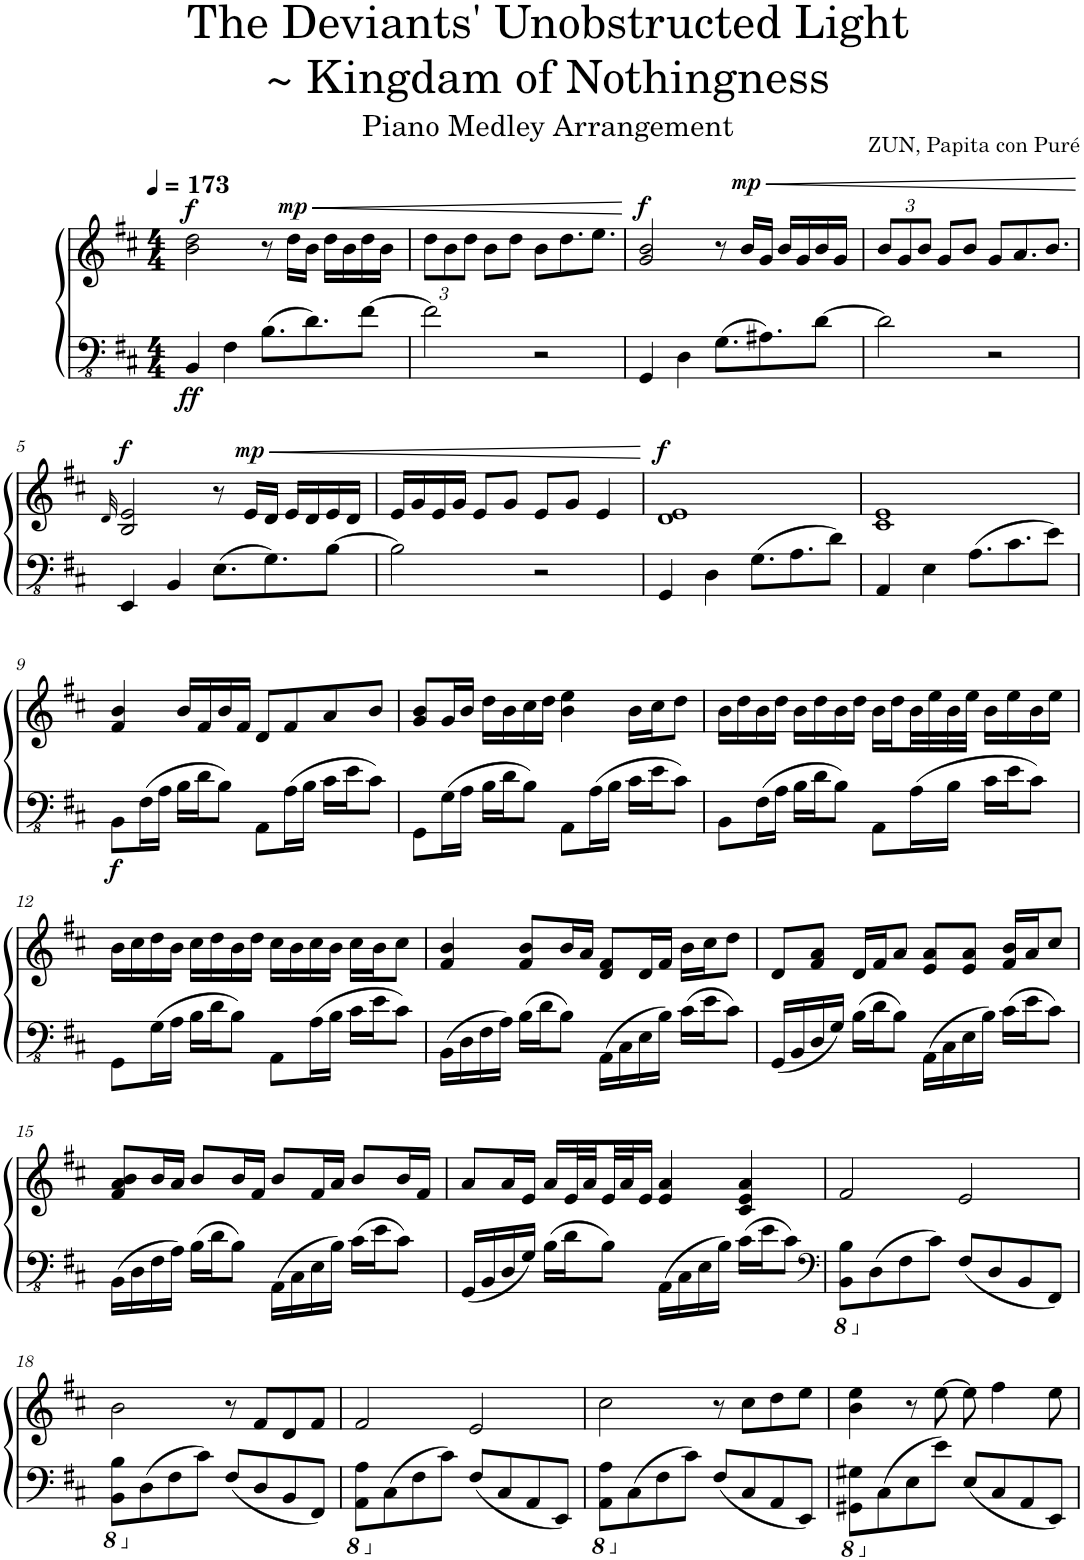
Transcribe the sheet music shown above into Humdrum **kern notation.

**kern	**dynam	**kern	**dynam
*part2	*part2	*part1	*part1
*staff2	*staff2	*staff1	*staff1
*I"Piano, Left Hand	*	*I"Piano, Right Hand	*
*I'Pno	*	*I'Pno	*
*clefFv4	*	*clefG2	*
*k[f#c#]	*	*k[f#c#]	*
*M4/4	*	*M4/4	*
*MM173	*	*MM173	*
=1	=1	=1	=1
!	!LO:DY:b	!	!LO:DY:a
4BBB/	ff	2b\ 2dd\	f
4FF#\	.	.	.
(8.BB\L	.	8r	.
!	!	!	!LO:HP:b
!	!	!	!LO:DY:n=1:a
.	.	16dd\LL	< mp
8.D\)	.	16b\JJ	.
.	.	16dd\LL	.
.	.	16b\	.
[8F#\J	.	16dd\	.
.	.	16b\JJ	.
=2	=2	=2	=2
*	*	*Xbrackettup	*
2F#\]	.	12dd\L	.
.	.	12b\	.
.	.	12dd\J	.
.	.	8b\L	.
.	.	8dd\J	.
2r	.	8b\L	.
.	.	8.dd\	.
.	.	8.ee\J	.
.	.	.	[
=3	=3	=3	=3
!	!	!	!LO:DY:a
4GGG/	.	2g/ 2b/	f
4DD\	.	.	.
(8.GG\L	.	8r	.
!	!	!	!LO:HP:b
!	!	!	!LO:DY:n=1:a
.	.	16b/LL	< mp
8.AA#X\)	.	16g/JJ	.
.	.	16b/LL	.
.	.	16g/	.
[8D\J	.	16b/	.
.	.	16g/JJ	.
=4	=4	=4	=4
2D\]	.	12b/L	.
.	.	12g/	.
.	.	12b/J	.
.	.	8g/L	.
.	.	8b/J	.
2r	.	8g/L	.
.	.	8.a/	.
.	.	8.b/J	.
.	.	.	[
!!LO:LB:g=z
=5	=5	=5	=5
.	.	32qd/	.
!	!	!	!LO:DY:a
4EEE/	.	2B/ 2e/	f
4BBB/	.	.	.
(8.EE\L	.	8r	.
!	!	!	!LO:HP:b
!	!	!	!LO:DY:n=1:a
.	.	16e/LL	< mp
8.GG\)	.	16d/JJ	.
.	.	16e/LL	.
.	.	16d/	.
[8BB\J	.	16e/	.
.	.	16d/JJ	.
=6	=6	=6	=6
2BB\]	.	16e/LL	.
.	.	16g/	.
.	.	16e/	.
.	.	16g/JJ	.
.	.	8e/L	.
.	.	8g/J	.
2r	.	8e/L	.
.	.	8g/J	.
.	.	4e/	.
.	.	.	[
=7	=7	=7	=7
!	!	!	!LO:DY:a
4GGG/	.	1d 1e	f
4DD\	.	.	.
(8.GG\L	.	.	.
8.AA\	.	.	.
8D\J)	.	.	.
=8	=8	=8	=8
4AAA/	.	1c# 1e	.
4EE\	.	.	.
(8.AA\L	.	.	.
8.C#\	.	.	.
8E\J)	.	.	.
!!LO:LB:g=z
=9	=9	=9	=9
!	!LO:DY:b	!	!
8BBB\L	f	4f#/ 4b/	.
(16FF#\L	.	.	.
16AA\JJ	.	.	.
16BB\LL	.	16b/LL	.
16D\J	.	16f#/	.
8BB\J)	.	16b/	.
.	.	16f#/JJ	.
8AAA\L	.	8d/L	.
(16AA\L	.	8f#/	.
16BB\JJ	.	.	.
16C#\LL	.	8a/	.
16E\J	.	.	.
8C#\J)	.	8b/J	.
=10	=10	=10	=10
8GGG\L	.	8g/ 8b/L	.
(16GG\L	.	16g/L	.
16AA\JJ	.	16b/JJ	.
16BB\LL	.	16dd\LL	.
16D\J	.	16b\	.
8BB\J)	.	16cc#\	.
.	.	16dd\JJ	.
8AAA\L	.	4b\ 4ee\	.
(16AA\L	.	.	.
16BB\JJ	.	.	.
16C#\LL	.	16b\LL	.
16E\J	.	16cc#\J	.
8C#\J)	.	8dd\J	.
=11	=11	=11	=11
8BBB\L	.	16b\LL	.
.	.	16dd\	.
(16FF#\L	.	16b\	.
16AA\JJ	.	16dd\JJ	.
16BB\LL	.	16b\LL	.
16D\J	.	16dd\	.
8BB\J)	.	16b\	.
.	.	16dd\JJ	.
8AAA\L	.	16b\LL	.
.	.	16dd\	.
(16AA\L	.	32b\L	.
.	.	32ee\	.
16BB\JJ	.	32b\	.
.	.	32ee\JJJ	.
16C#\LL	.	16b\LL	.
16E\J	.	16ee\	.
8C#\J)	.	16b\	.
.	.	16ee\JJ	.
!!LO:LB:g=z
=12	=12	=12	=12
8GGG\L	.	16b\LL	.
.	.	16cc#\	.
(16GG\L	.	16dd\	.
16AA\JJ	.	16b\JJ	.
16BB\LL	.	16cc#\LL	.
16D\J	.	16dd\	.
8BB\J)	.	16b\	.
.	.	16dd\JJ	.
8AAA\L	.	16cc#\LL	.
.	.	16b\	.
(16AA\L	.	16cc#\	.
16BB\JJ	.	16b\JJ	.
16C#\LL	.	16cc#\LL	.
16E\J	.	16b\J	.
8C#\J)	.	8cc#\J	.
=13	=13	=13	=13
(16BBB\LL	.	4f#/ 4b/	.
16DD\	.	.	.
16FF#\	.	.	.
16AA\JJ)	.	.	.
(16BB\LL	.	8f#/ 8b/L	.
16D\J	.	.	.
8BB\J)	.	16b/L	.
.	.	16a/JJ	.
(16AAA\LL	.	8d/ 8f#/L	.
16CC#\	.	.	.
16EE\	.	16d/L	.
16BB\JJ)	.	16f#/JJ	.
(16C#\LL	.	16b\LL	.
16E\J	.	16cc#\J	.
8C#\J)	.	8dd\J	.
=14	=14	=14	=14
(16GGG/LL	.	8d/L	.
16BBB/	.	.	.
16DD/	.	8f#/ 8a/J	.
16GG/JJ)	.	.	.
(16BB\LL	.	16d/LL	.
16D\J	.	16f#/J	.
8BB\J)	.	8a/J	.
(16AAA\LL	.	8e/ 8a/L	.
16CC#\	.	.	.
16EE\	.	8e/ 8a/J	.
16BB\JJ)	.	.	.
(16C#\LL	.	16f#/ 16b/LL	.
16E\J	.	16a/J	.
8C#\J)	.	8cc#/J	.
!!LO:LB:g=z
=15	=15	=15	=15
(16BBB\LL	.	8f#/ 8a/ 8b/L	.
16DD\	.	.	.
16FF#\	.	16b/L	.
16AA\JJ)	.	16a/JJ	.
(16BB\LL	.	8b/L	.
16D\J	.	.	.
8BB\J)	.	16b/L	.
.	.	16f#/JJ	.
(16AAA\LL	.	8b/L	.
16CC#\	.	.	.
16EE\	.	16f#/L	.
16BB\JJ)	.	16a/JJ	.
(16C#\LL	.	8b/L	.
16E\J	.	.	.
8C#\J)	.	16b/L	.
.	.	16f#/JJ	.
=16	=16	=16	=16
(16GGG/LL	.	8a/L	.
16BBB/	.	.	.
16DD/	.	16a/L	.
16GG/JJ)	.	16e/JJ	.
(16BB\LL	.	16a/LL	.
16D\J	.	32e/L	.
.	.	32a/	.
8BB\J)	.	32e/	.
.	.	32a/J	.
.	.	16e/JJ	.
(16AAA\LL	.	4e/ 4a/	.
16CC#\	.	.	.
16EE\	.	.	.
16BB\JJ)	.	.	.
(16C#\LL	.	4c#/ 4e/ 4a/	.
16E\J	.	.	.
8C#\J)	.	.	.
=17	=17	=17	=17
*clefF4	*	*	*
*8ba	*	*	*
8BBB\ 8BB\L	.	2f#/	.
*X8ba	*	*	*
(8D\	.	.	.
8F#\	.	.	.
8c#\J)	.	.	.
(8F#/L	.	2e/	.
8D/	.	.	.
8BB/	.	.	.
8FF#/J)	.	.	.
!!LO:LB:g=z
=18	=18	=18	=18
*8ba	*	*	*
8BBB\ 8BB\L	.	2b\	.
*X8ba	*	*	*
(8D\	.	.	.
8F#\	.	.	.
8c#\J)	.	.	.
(8F#/L	.	8r	.
8D/	.	8f#/L	.
8BB/	.	8d/	.
8FF#/J)	.	8f#/J	.
=19	=19	=19	=19
*8ba	*	*	*
8AAA\ 8AA\L	.	2f#/	.
*X8ba	*	*	*
(8C#\	.	.	.
8F#\	.	.	.
8c#\J)	.	.	.
(8F#/L	.	2e/	.
8C#/	.	.	.
8AA/	.	.	.
8EE/J)	.	.	.
=20	=20	=20	=20
*8ba	*	*	*
8AAA\ 8AA\L	.	2cc#\	.
*X8ba	*	*	*
(8C#\	.	.	.
8F#\	.	.	.
8c#\J)	.	.	.
(8F#/L	.	8r	.
8C#/	.	8cc#\L	.
8AA/	.	8dd\	.
8EE/J)	.	8ee\J	.
=21	=21	=21	=21
*8ba	*	*	*
8GGG#X\ 8GG#X\L	.	4b\ 4ee\	.
*X8ba	*	*	*
(8C#\	.	.	.
8E\	.	8r	.
8e\J)	.	[8ee\	.
(8E/L	.	8ee\]	.
8C#/	.	4ff#\	.
8AA/	.	.	.
8EE/J)	.	8ee\	.
=	=	=	=
*-	*-	*-	*-
